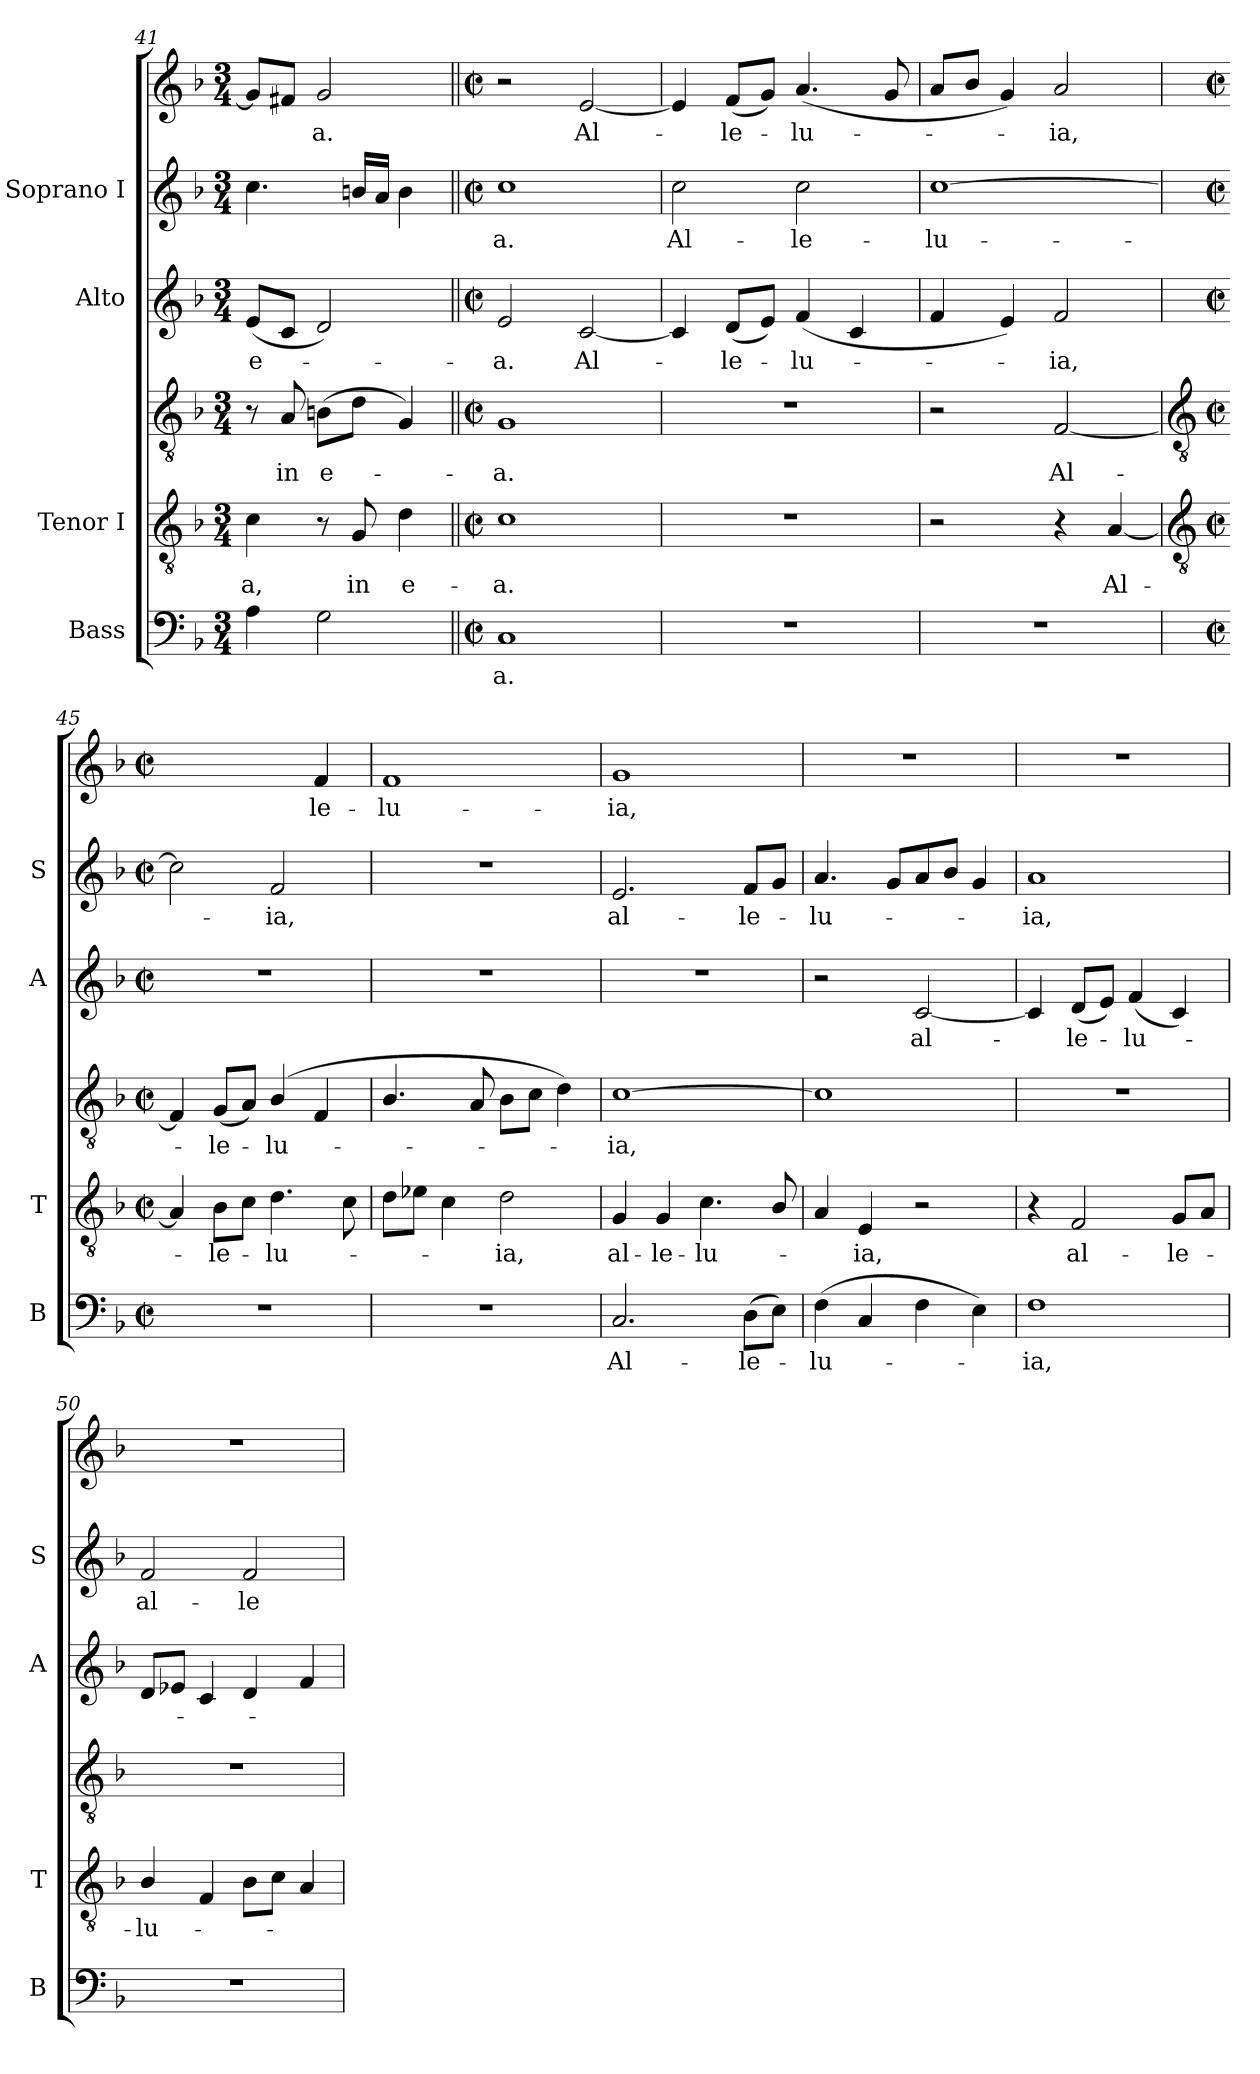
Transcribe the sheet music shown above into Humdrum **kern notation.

**kern	**text	**kern	**text	**kern	**text	**kern	**text	**kern	**text	**kern	**text
*part4	*part4	*part3	*part3	*part3	*part3	*part2	*part2	*part1	*part1	*part1	*part1
*staff6	*staff6	*staff5	*staff5	*staff4	*staff4	*staff3	*staff3	*staff2	*staff2	*staff1	*staff1
*I"Bass	*	*I"Tenor I	*	*	*	*I"Alto	*	*I"Soprano I	*	*	*
*I'B	*	*I'T	*	*	*	*I'A	*	*I'S	*	*	*
*clefF4	*	*clefGv2	*	*clefGv2	*	*clefG2	*	*clefG2	*	*clefG2	*
*k[b-]	*	*k[b-]	*	*k[b-]	*	*k[b-]	*	*k[b-]	*	*k[b-]	*
*F:	*	*F:	*	*F:	*	*F:	*	*F:	*	*F:	*
*M3/4	*	*M3/4	*	*M3/4	*	*M3/4	*	*M3/4	*	*M3/4	*
=41	=41	=41	=41	=41	=41	=41	=41	=41	=41	=41	=41
!	!	!	!LO:LY:b	!	!	!	!LO:LY:b	!	!	!	!
4A	.	4c	a,	8r	.	(<8eL	e-	4.cc	.	8gL]	.
!	!	!	!	!	!LO:LY:b	!	!	!	!	!	!
.	.	.	.	8A	in	8cJ	.	.	.	8f#XJ	.
!	!	!	!	!	!LO:LY:b	!	!	!	!	!	!LO:LY:b
2G	.	8r	.	(>8BnL	e-	2d)	.	.	.	2g	a.
!	!	!	!LO:LY:b	!	!	!	!	!	!	!	!
.	.	8G	in	8dJ	.	.	.	16bnLL	.	.	.
.	.	.	.	.	.	.	.	16aJJ	.	.	.
!	!	!	!LO:LY:b	!	!	!	!	!	!	!	!
.	.	4d	e-	4G)	.	.	.	4b	.	.	.
=42||	=42||	=42||	=42||	=42||	=42||	=42||	=42||	=42||	=42||	=42||	=42||
*M2/2	*	*M2/2	*	*M2/2	*	*M2/2	*	*M2/2	*	*M2/2	*
*met(c|)	*	*met(c|)	*	*met(c|)	*	*met(c|)	*	*met(c|)	*	*met(c|)	*
!	!LO:LY:b	!	!LO:LY:b	!	!LO:LY:b	!	!LO:LY:b	!	!LO:LY:b	!	!
1C	a.	1c	a.	1G	-a.	2e	a.	1cc	a.	2r	.
!	!	!	!	!	!	!	!LO:LY:b	!	!	!	!LO:LY:b
.	.	.	.	.	.	[2c	Al-	.	.	[2e	Al-
=43	=43	=43	=43	=43	=43	=43	=43	=43	=43	=43	=43
!	!	!	!	!	!	!	!	!	!LO:LY:b	!	!
1r	.	1r	.	1r	.	4c]	.	2cc	Al-	4e]	.
!	!	!	!	!	!	!	!LO:LY:b	!	!	!	!LO:LY:b
.	.	.	.	.	.	(<8dL	le-	.	.	(<8fL	le-
.	.	.	.	.	.	8eJ)	.	.	.	8gJ)	.
!	!	!	!	!	!	!	!LO:LY:b	!	!LO:LY:b	!	!LO:LY:b
.	.	.	.	.	.	(<4f	lu-	2cc	-le-	(<4.a	lu-
.	.	.	.	.	.	4c	.	.	.	.	.
.	.	.	.	.	.	.	.	.	.	8g	.
=44	=44	=44	=44	=44	=44	=44	=44	=44	=44	=44	=44
!	!	!	!	!	!	!	!	!	!LO:LY:b	!	!
1r	.	2r	.	2r	.	4f	.	[1cc	lu-	8aL	.
.	.	.	.	.	.	.	.	.	.	8b-J	.
.	.	.	.	.	.	4e)	.	.	.	4g)	.
!	!	!	!	!	!LO:LY:b	!	!LO:LY:b	!	!	!	!LO:LY:b
.	.	4r	.	[2F	Al-	2f	ia,	.	.	2a	-ia,
!	!	!	!LO:LY:b	!	!	!	!	!	!	!	!
.	.	[4A	Al-	.	.	.	.	.	.	.	.
!!LO:LB:g=z
=45	=45	=45	=45	=45	=45	=45	=45	=45	=45	=45	=45
*	*	*clefGv2	*	*clefGv2	*	*	*	*	*	*	*
*M2/2	*	*M2/2	*	*M2/2	*	*M2/2	*	*M2/2	*	*M2/2	*
*met(c|)	*	*met(c|)	*	*met(c|)	*	*met(c|)	*	*met(c|)	*	*met(c|)	*
1r	.	4A]	.	4F]	.	1r	.	2cc]	.	2.ryy	.
!	!	!	!LO:LY:b	!	!LO:LY:b	!	!	!	!	!	!
.	.	8B-L	le-	(<8GL	le-	.	.	.	.	.	.
.	.	8cJ	.	8AJ)	.	.	.	.	.	.	.
!	!	!	!LO:LY:b	!	!LO:LY:b	!	!	!	!LO:LY:b	!	!
.	.	4.d	lu-	(>4B-/	lu-	.	.	2f	-ia,	.	.
!	!	!	!	!	!	!	!	!	!	!	!LO:LY:b
.	.	.	.	4F	.	.	.	.	.	4f	le-
.	.	8c	.	.	.	.	.	.	.	.	.
=46	=46	=46	=46	=46	=46	=46	=46	=46	=46	=46	=46
!	!	!	!	!	!	!	!	!	!	!	!LO:LY:b
1r	.	8dL	.	4.B-/	.	1r	.	1r	.	1f	lu-
.	.	8e-XJ	.	.	.	.	.	.	.	.	.
.	.	4c	.	.	.	.	.	.	.	.	.
.	.	.	.	8A	.	.	.	.	.	.	.
!	!	!	!LO:LY:b	!	!	!	!	!	!	!	!
.	.	2d	ia,	8B-L	.	.	.	.	.	.	.
.	.	.	.	8cJ	.	.	.	.	.	.	.
.	.	.	.	4d)	.	.	.	.	.	.	.
=47	=47	=47	=47	=47	=47	=47	=47	=47	=47	=47	=47
!	!LO:LY:b	!	!LO:LY:b	!	!LO:LY:b	!	!	!	!LO:LY:b	!	!LO:LY:b
2.C	Al-	4G	al-	[1c	ia,	1r	.	2.e	al-	1g	-ia,
!	!	!	!LO:LY:b	!	!	!	!	!	!	!	!
.	.	4G	-le-	.	.	.	.	.	.	.	.
!	!	!	!LO:LY:b	!	!	!	!	!	!	!	!
.	.	4.c	-lu-	.	.	.	.	.	.	.	.
!	!LO:LY:b	!	!	!	!	!	!	!	!LO:LY:b	!	!
(>8DL	-le-	.	.	.	.	.	.	8fL	-le-	.	.
8EJ)	.	8B-/	.	.	.	.	.	8gJ	.	.	.
=48	=48	=48	=48	=48	=48	=48	=48	=48	=48	=48	=48
!	!LO:LY:b	!	!	!	!	!	!	!	!LO:LY:b	!	!
(>4F	lu-	4A	.	1c]	.	2r	.	4.a	lu-	1r	.
!	!	!	!LO:LY:b	!	!	!	!	!	!	!	!
4C	.	4E	ia,	.	.	.	.	.	.	.	.
.	.	.	.	.	.	.	.	8gL	.	.	.
!	!	!	!	!	!	!	!LO:LY:b	!	!	!	!
4F	.	2r	.	.	.	[2c	al-	8a	.	.	.
.	.	.	.	.	.	.	.	8b-J	.	.	.
4E)	.	.	.	.	.	.	.	4g	.	.	.
=49	=49	=49	=49	=49	=49	=49	=49	=49	=49	=49	=49
!	!LO:LY:b	!	!	!	!	!	!	!	!LO:LY:b	!	!
1F	ia,	4r	.	1r	.	4c]	.	1a	ia,	1r	.
!	!	!	!LO:LY:b	!	!	!	!LO:LY:b	!	!	!	!
.	.	2F	al-	.	.	(<8dL	le-	.	.	.	.
.	.	.	.	.	.	8eJ)	.	.	.	.	.
!	!	!	!	!	!	!	!LO:LY:b	!	!	!	!
.	.	.	.	.	.	(4f	lu-	.	.	.	.
!	!	!	!LO:LY:b	!	!	!	!	!	!	!	!
.	.	8GL	-le-	.	.	4c)	.	.	.	.	.
.	.	8AJ	.	.	.	.	.	.	.	.	.
=50	=50	=50	=50	=50	=50	=50	=50	=50	=50	=50	=50
!	!	!	!LO:LY:b	!	!	!	!	!	!LO:LY:b	!	!
1r	.	4B-/	lu-	1r	.	8dL	.	2f	al-	1r	.
.	.	.	.	.	.	8e-XJ	.	.	.	.	.
.	.	4F	.	.	.	4c	.	.	.	.	.
!	!	!	!	!	!	!	!	!	!LO:LY:b	!	!
.	.	8B-L	.	.	.	4d	.	2f	-le-	.	.
.	.	8cJ	.	.	.	.	.	.	.	.	.
.	.	4A	.	.	.	4f	.	.	.	.	.
=	=	=	=	=	=	=	=	=	=	=	=
*-	*-	*-	*-	*-	*-	*-	*-	*-	*-	*-	*-
